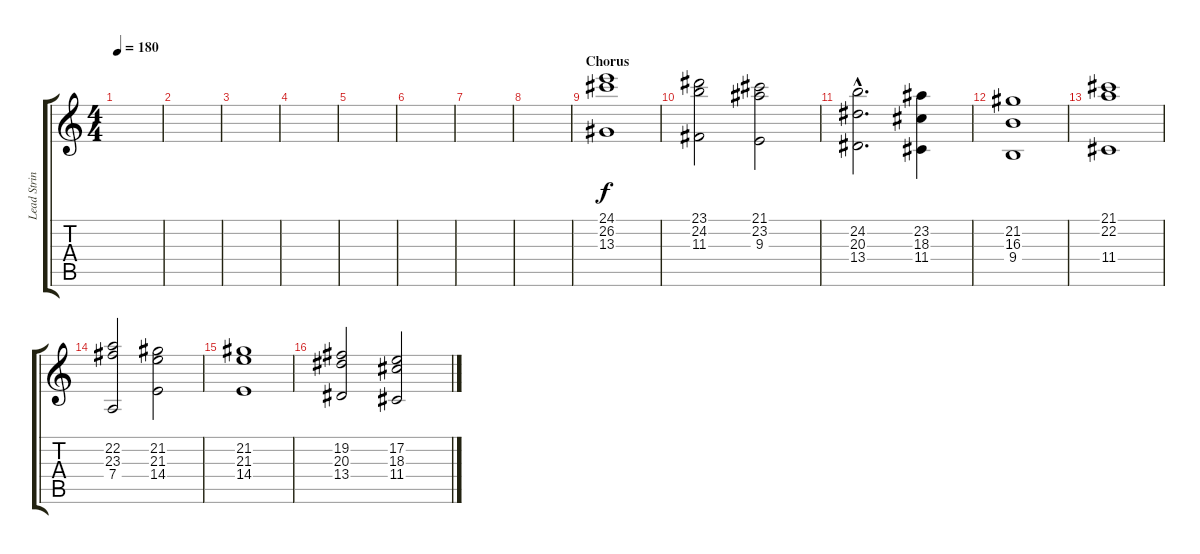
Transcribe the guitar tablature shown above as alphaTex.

\track ("Lead Strings" "Lead Strin") {instrument stringensemble1}
\staff {score tabs}
\tuning (E4 B3 G3 D3 A2 E2) {hide}
\ts (4 4)
\tempo 180
\clef g2
\ks c
|
|
|
|
|
|
|
|
\section ("" "Chorus")
(24.1 26.2 13.3).1{volume 13} |
(23.1 24.2 11.3).2 (21.1 23.2 9.3).2 |
(24.2{hac} 20.3{hac} 13.4{hac}).2{d} (23.2 18.3 11.4).4 |
(21.2 16.3 9.4).1 |
(21.1 22.2 11.4).1 |
(22.2 23.3 7.4).2 (21.2 21.3 14.4).2 |
(21.2 21.3 14.4).1 |
(19.2 20.3 13.4).2 (17.2 18.3 11.4).2
